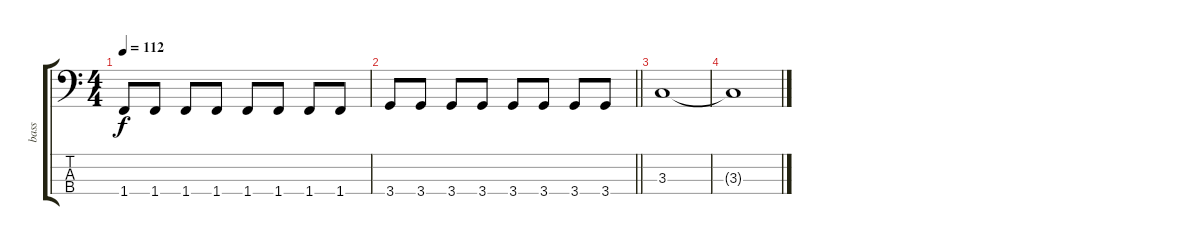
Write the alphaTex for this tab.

\track ("bass" "bass") {instrument electricbasspick}
\staff {score tabs}
\tuning (G2 D2 A1 E1) {hide}
\ts (4 4)
\tempo 112
\clef f4
\ks c
1.4.8{dy f} 1.4.8 1.4.8 1.4.8 1.4.8 1.4.8 1.4.8 1.4.8 |
\barLineRight lightlight
3.4.8 3.4.8 3.4.8 3.4.8 3.4.8 3.4.8 3.4.8 3.4.8 |
3.3.1 |
3.3{t}.1
